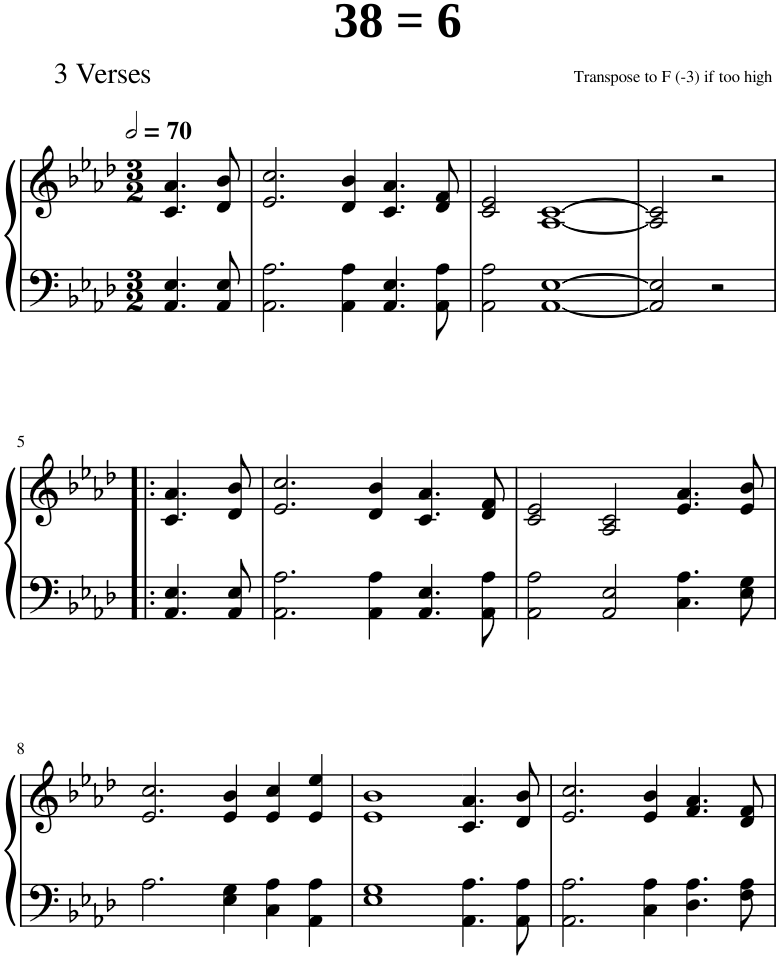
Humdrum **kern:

**kern	**kern
*part1	*part1
*staff2	*staff1
*I"Piano	*
*I'Pno.	*
*clefF4	*clefG2
*k[b-e-a-d-]	*k[b-e-a-d-]
*M3/2	*M3/2
*MM140	*MM140
=1	=1
4.AA-/ 4.E-/	4.c/ 4.a-/
8AA-/ 8E-/	8d-/ 8b-/
=2	=2
2.AA-\ 2.A-\	2.e-/ 2.cc/
4AA-\ 4A-\	4d-/ 4b-/
4.AA-/ 4.E-/	4.c/ 4.a-/
8AA-\ 8A-\	8d-/ 8f/
=3	=3
2AA-\ 2A-\	2c/ 2e-/
[1AA- [1E-	[1A- [1c
=4	=4
2AA-/] 2E-/]	2A-/] 2c/]
2r	2r
!!LO:LB:g=z
=5!|:	=5!|:
4.AA-/ 4.E-/	4.c/ 4.a-/
8AA-/ 8E-/	8d-/ 8b-/
=6	=6
2.AA-\ 2.A-\	2.e-/ 2.cc/
4AA-\ 4A-\	4d-/ 4b-/
4.AA-/ 4.E-/	4.c/ 4.a-/
8AA-\ 8A-\	8d-/ 8f/
=7	=7
2AA-\ 2A-\	2c/ 2e-/
2AA-/ 2E-/	2A-/ 2c/
4.C\ 4.A-\	4.e-/ 4.a-/
8E-\ 8G\	8e-/ 8b-/
!!LO:LB:g=z
=8	=8
2.A-\	2.e-/ 2.cc/
4E-\ 4G\	4e-/ 4b-/
4C\ 4A-\	4e-/ 4cc/
4AA-\ 4A-\	4e-/ 4ee-/
=9	=9
1E- 1G	1e- 1b-
=10-	=10-
4.AA-\ 4.A-\	4.c/ 4.a-/
8AA-\ 8A-\	8d-/ 8b-/
=11	=11
2.AA-\ 2.A-\	2.e-/ 2.cc/
4C\ 4A-\	4e-/ 4b-/
4.D-\ 4.A-\	4.f/ 4.a-/
8F\ 8A-\	8d-/ 8f/
=	=
*-	*-
